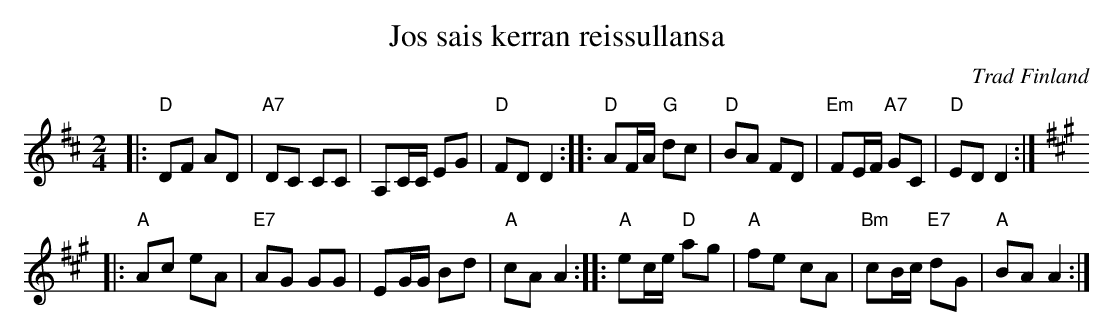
X:1
T: Jos sais kerran reissullansa
O: Trad Finland
M: 2/4
L: 1/16
K: D
|: "D"D2F2 A2D2 | "A7"D2C2 C2C2 | A,2CC E2G2 | "D"F2D2 D4 :: "D"A2FA "G"d2c2 | "D"B2A2 F2D2 | "Em"F2EF "A7"G2C2 | "D"E2D2 D4 :|
K: A
|: "A"A2c2 e2A2 | "E7"A2G2 G2G2 | E2GG B2d2 | "A"c2A2 A4 :: "A"e2ce "D"a2g2 | "A"f2e2 c2A2 | "Bm"c2Bc "E7"d2G2 | "A"B2A2 A4 :|
